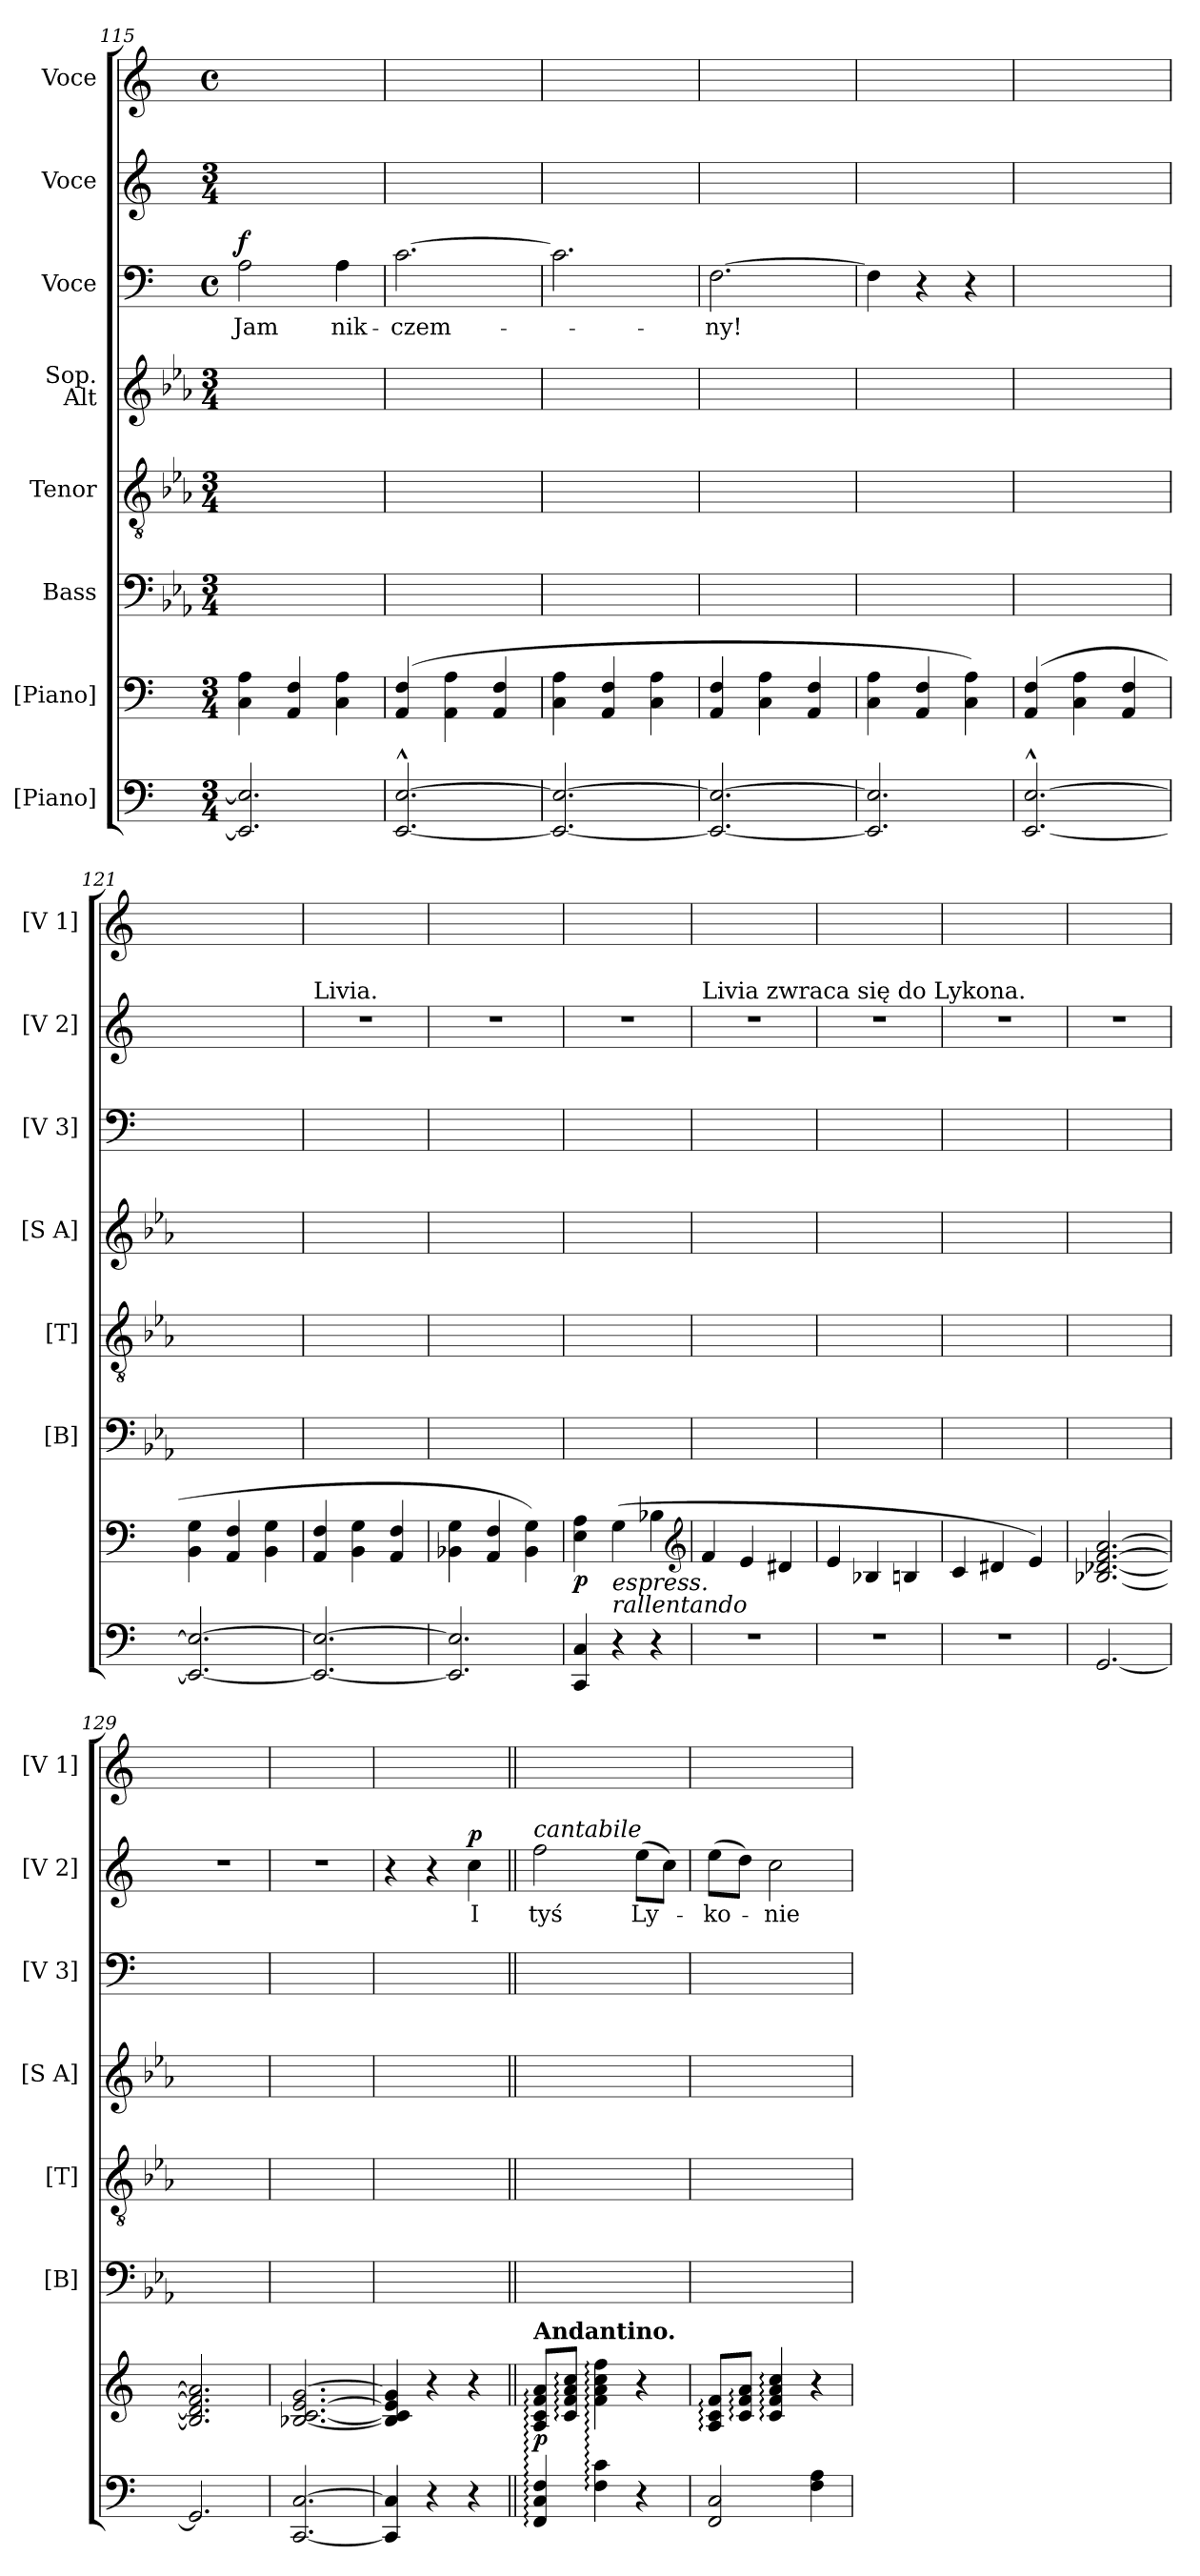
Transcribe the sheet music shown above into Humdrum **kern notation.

**kern	**kern	**dynam	**kern	**kern	**kern	**kern	**text	**dynam	**kern	**text	**dynam	**kern
*part8	*part7	*part7	*part6	*part5	*part4	*part3	*part3	*part3	*part2	*part2	*part2	*part1
*staff8	*staff7	*staff7	*staff6	*staff5	*staff4	*staff3	*staff3	*staff3	*staff2	*staff2	*staff2	*staff1
*I"[Piano]	*I"[Piano]	*	*I"Bass	*I"Tenor	*I"Sop.\nAlt	*I"Voce	*	*	*I"Voce	*	*	*I"Voce
*	*	*	*I'[B]	*I'[T]	*I'[S A]	*I'[V 3]	*	*	*I'[V 2]	*	*	*I'[V 1]
*clefF4	*clefF4	*	*clefF4	*clefGv2	*clefG2	*clefF4	*	*	*clefG2	*	*	*clefG2
*k[]	*k[]	*	*k[b-e-a-]	*k[b-e-a-]	*k[b-e-a-]	*k[]	*	*	*k[]	*	*	*k[]
*M3/4	*M3/4	*	*M3/4	*M3/4	*M3/4	*M4/4	*	*	*M3/4	*	*	*M4/4
*	*	*	*	*	*	*met(c)	*	*	*	*	*	*met(c)
=115	=115	=115	=115	=115	=115	=115	=115	=115	=115	=115	=115	=115
!	!	!	!	!	!	!	!	!LO:DY:a	!	!	!	!
2.EE]/ 2.E]/	4C\ 4A\	.	2.ryy	2.ryy	2.ryy	2A\	Jam	f	2.ryy	.	.	2.ryy
.	4AA/ 4F/	.	.	.	.	.	.	.	.	.	.	.
.	4C\ 4A\	.	.	.	.	4A\	nik-	.	.	.	.	.
=116	=116	=116	=116	=116	=116	=116	=116	=116	=116	=116	=116	=116
[2.EE^^/ [2.E^^/	(4AA/ 4F/	.	2.ryy	2.ryy	2.ryy	[2.c\	-czem-	.	2.ryy	.	.	2.ryy
.	4AA\ 4A\	.	.	.	.	.	.	.	.	.	.	.
.	4AA/ 4F/	.	.	.	.	.	.	.	.	.	.	.
=117	=117	=117	=117	=117	=117	=117	=117	=117	=117	=117	=117	=117
2.EE_/ 2.E_/	4C\ 4A\	.	2.ryy	2.ryy	2.ryy	2.c\]	.	.	2.ryy	.	.	2.ryy
.	4AA/ 4F/	.	.	.	.	.	.	.	.	.	.	.
.	4C\ 4A\	.	.	.	.	.	.	.	.	.	.	.
=118	=118	=118	=118	=118	=118	=118	=118	=118	=118	=118	=118	=118
2.EE_/ 2.E_/	4AA/ 4F/	.	2.ryy	2.ryy	2.ryy	[2.F\	-ny!	.	2.ryy	.	.	2.ryy
.	4C\ 4A\	.	.	.	.	.	.	.	.	.	.	.
.	4AA/ 4F/	.	.	.	.	.	.	.	.	.	.	.
=119	=119	=119	=119	=119	=119	=119	=119	=119	=119	=119	=119	=119
2.EE]/ 2.E]/	4C\ 4A\	.	2.ryy	2.ryy	2.ryy	4F\]	.	.	2.ryy	.	.	2.ryy
.	4AA/ 4F/	.	.	.	.	4r	.	.	.	.	.	.
.	4C\ 4A\)	.	.	.	.	4r	.	.	.	.	.	.
=120	=120	=120	=120	=120	=120	=120	=120	=120	=120	=120	=120	=120
[2.EE^^/ [2.E^^/	(4AA/ 4F/	.	2.ryy	2.ryy	2.ryy	2.r	.	.	2.ryy	.	.	2.ryy
.	4C\ 4A\	.	.	.	.	.	.	.	.	.	.	.
.	4AA/ 4F/	.	.	.	.	.	.	.	.	.	.	.
=121	=121	=121	=121	=121	=121	=121	=121	=121	=121	=121	=121	=121
2.EE_/ 2.E_/	4BB\ 4G\	.	2.ryy	2.ryy	2.ryy	2.r	.	.	2.ryy	.	.	2.ryy
.	4AA/ 4F/	.	.	.	.	.	.	.	.	.	.	.
.	4BB\ 4G\	.	.	.	.	.	.	.	.	.	.	.
=122	=122	=122	=122	=122	=122	=122	=122	=122	=122	=122	=122	=122
!	!	!	!	!	!	!	!	!	!LO:TX:a:t=Livia.	!	!	!
2.EE_/ 2.E_/	4AA/ 4F/	.	2.ryy	2.ryy	2.ryy	2.ryy	.	.	2.r	.	.	2.ryy
.	4BB\ 4G\	.	.	.	.	.	.	.	.	.	.	.
.	4AA/ 4F/	.	.	.	.	.	.	.	.	.	.	.
=123	=123	=123	=123	=123	=123	=123	=123	=123	=123	=123	=123	=123
2.EE]/ 2.E]/	4BB-X\ 4G\	.	2.ryy	2.ryy	2.ryy	2.ryy	.	.	2.r	.	.	2.ryy
.	4AA/ 4F/	.	.	.	.	.	.	.	.	.	.	.
.	4BB-\ 4G\)	.	.	.	.	.	.	.	.	.	.	.
=124	=124	=124	=124	=124	=124	=124	=124	=124	=124	=124	=124	=124
4CC/ 4C/	4E\ 4A\	p	2.ryy	2.ryy	2.ryy	2.ryy	.	.	2.r	.	.	2.ryy
!	!LO:TX:b:i:t=espress.\nrallentando	!	!	!	!	!	!	!	!	!	!	!
4r	(4G\	.	.	.	.	.	.	.	.	.	.	.
4r	4B-X\	.	.	.	.	.	.	.	.	.	.	.
*	*clefG2	*	*	*	*	*	*	*	*	*	*	*
=125	=125	=125	=125	=125	=125	=125	=125	=125	=125	=125	=125	=125
!	!	!	!	!	!	!	!	!	!LO:TX:a:t=Livia zwraca się do Lykona.	!	!	!
2.r	4f/	.	2.ryy	2.ryy	2.ryy	2.ryy	.	.	2.r	.	.	2.ryy
.	4e/	.	.	.	.	.	.	.	.	.	.	.
.	4d#X/	.	.	.	.	.	.	.	.	.	.	.
=126	=126	=126	=126	=126	=126	=126	=126	=126	=126	=126	=126	=126
2.r	4e/	.	2.ryy	2.ryy	2.ryy	2.ryy	.	.	2.r	.	.	2.ryy
.	4B-X/	.	.	.	.	.	.	.	.	.	.	.
.	4Bn/	.	.	.	.	.	.	.	.	.	.	.
=127	=127	=127	=127	=127	=127	=127	=127	=127	=127	=127	=127	=127
2.r	4c/	.	2.ryy	2.ryy	2.ryy	2.ryy	.	.	2.r	.	.	2.ryy
.	4d#X/	.	.	.	.	.	.	.	.	.	.	.
.	4e/)	.	.	.	.	.	.	.	.	.	.	.
=128	=128	=128	=128	=128	=128	=128	=128	=128	=128	=128	=128	=128
[2.GG/	[2.B-X/ [2.d-X/ [2.f/ [2.a/	.	2.ryy	2.ryy	2.ryy	2.ryy	.	.	2.r	.	.	2.ryy
=129	=129	=129	=129	=129	=129	=129	=129	=129	=129	=129	=129	=129
2.GG/]	2.B-]/ 2.d-]/ 2.f]/ 2.a]/	.	2.ryy	2.ryy	2.ryy	2.ryy	.	.	2.r	.	.	2.ryy
=130	=130	=130	=130	=130	=130	=130	=130	=130	=130	=130	=130	=130
[2.CC/ [2.C/	[2.B-X/ [2.c/ [2.e/ [2.g/	.	2.ryy	2.ryy	2.ryy	2.ryy	.	.	2.r	.	.	2.ryy
=131	=131	=131	=131	=131	=131	=131	=131	=131	=131	=131	=131	=131
4CC]/ 4C]/	4B-]/ 4c]/ 4e]/ 4g]/	.	2.ryy	2.ryy	2.ryy	2.ryy	.	.	4r	.	.	2.ryy
4r	4r	.	.	.	.	.	.	.	4r	.	.	.
!	!	!	!	!	!	!	!	!	!	!	!LO:DY:a	!
4r	4r	.	.	.	.	.	.	.	4cc\	I	p	.
=132||	=132||	=132||	=132||	=132||	=132||	=132||	=132||	=132||	=132||	=132||	=132||	=132||
!	!	!	!	!	!	!	!	!	!LO:TX:a:i:t=cantabile	!	!	!
!	!LO:TX:a:B:t=Andantino.	!	!	!	!	!	!	!	!	!	!	!
4FF::/ 4C::/ 4F::/	8A::/ 8c::/ 8f::/ 8a::/L	p	2.ryy	2.ryy	2.ryy	2.ryy	.	.	2ff\	tyś	.	2.ryy
.	8c:/ 8f:/ 8a:/ 8cc:/J	.	.	.	.	.	.	.	.	.	.	.
4F::\ 4c::\	4f::\ 4a::\ 4cc::\ 4ff::\	.	.	.	.	.	.	.	.	.	.	.
4r	4r	.	.	.	.	.	.	.	(8ee\L	Ly-	.	.
.	.	.	.	.	.	.	.	.	8cc\J)	.	.	.
=133	=133	=133	=133	=133	=133	=133	=133	=133	=133	=133	=133	=133
2FF/ 2C/	8A:/ 8c:/ 8f:/L	.	2.ryy	2.ryy	2.ryy	2.ryy	.	.	(8ee\L	-ko-	.	2.ryy
.	8c:/ 8f:/ 8a:/J	.	.	.	.	.	.	.	8dd\J)	.	.	.
.	4c:/ 4f:/ 4a:/ 4cc:/	.	.	.	.	.	.	.	2cc\	-nie	.	.
4F\ 4A\	4r	.	.	.	.	.	.	.	.	.	.	.
=	=	=	=	=	=	=	=	=	=	=	=	=
*-	*-	*-	*-	*-	*-	*-	*-	*-	*-	*-	*-	*-
